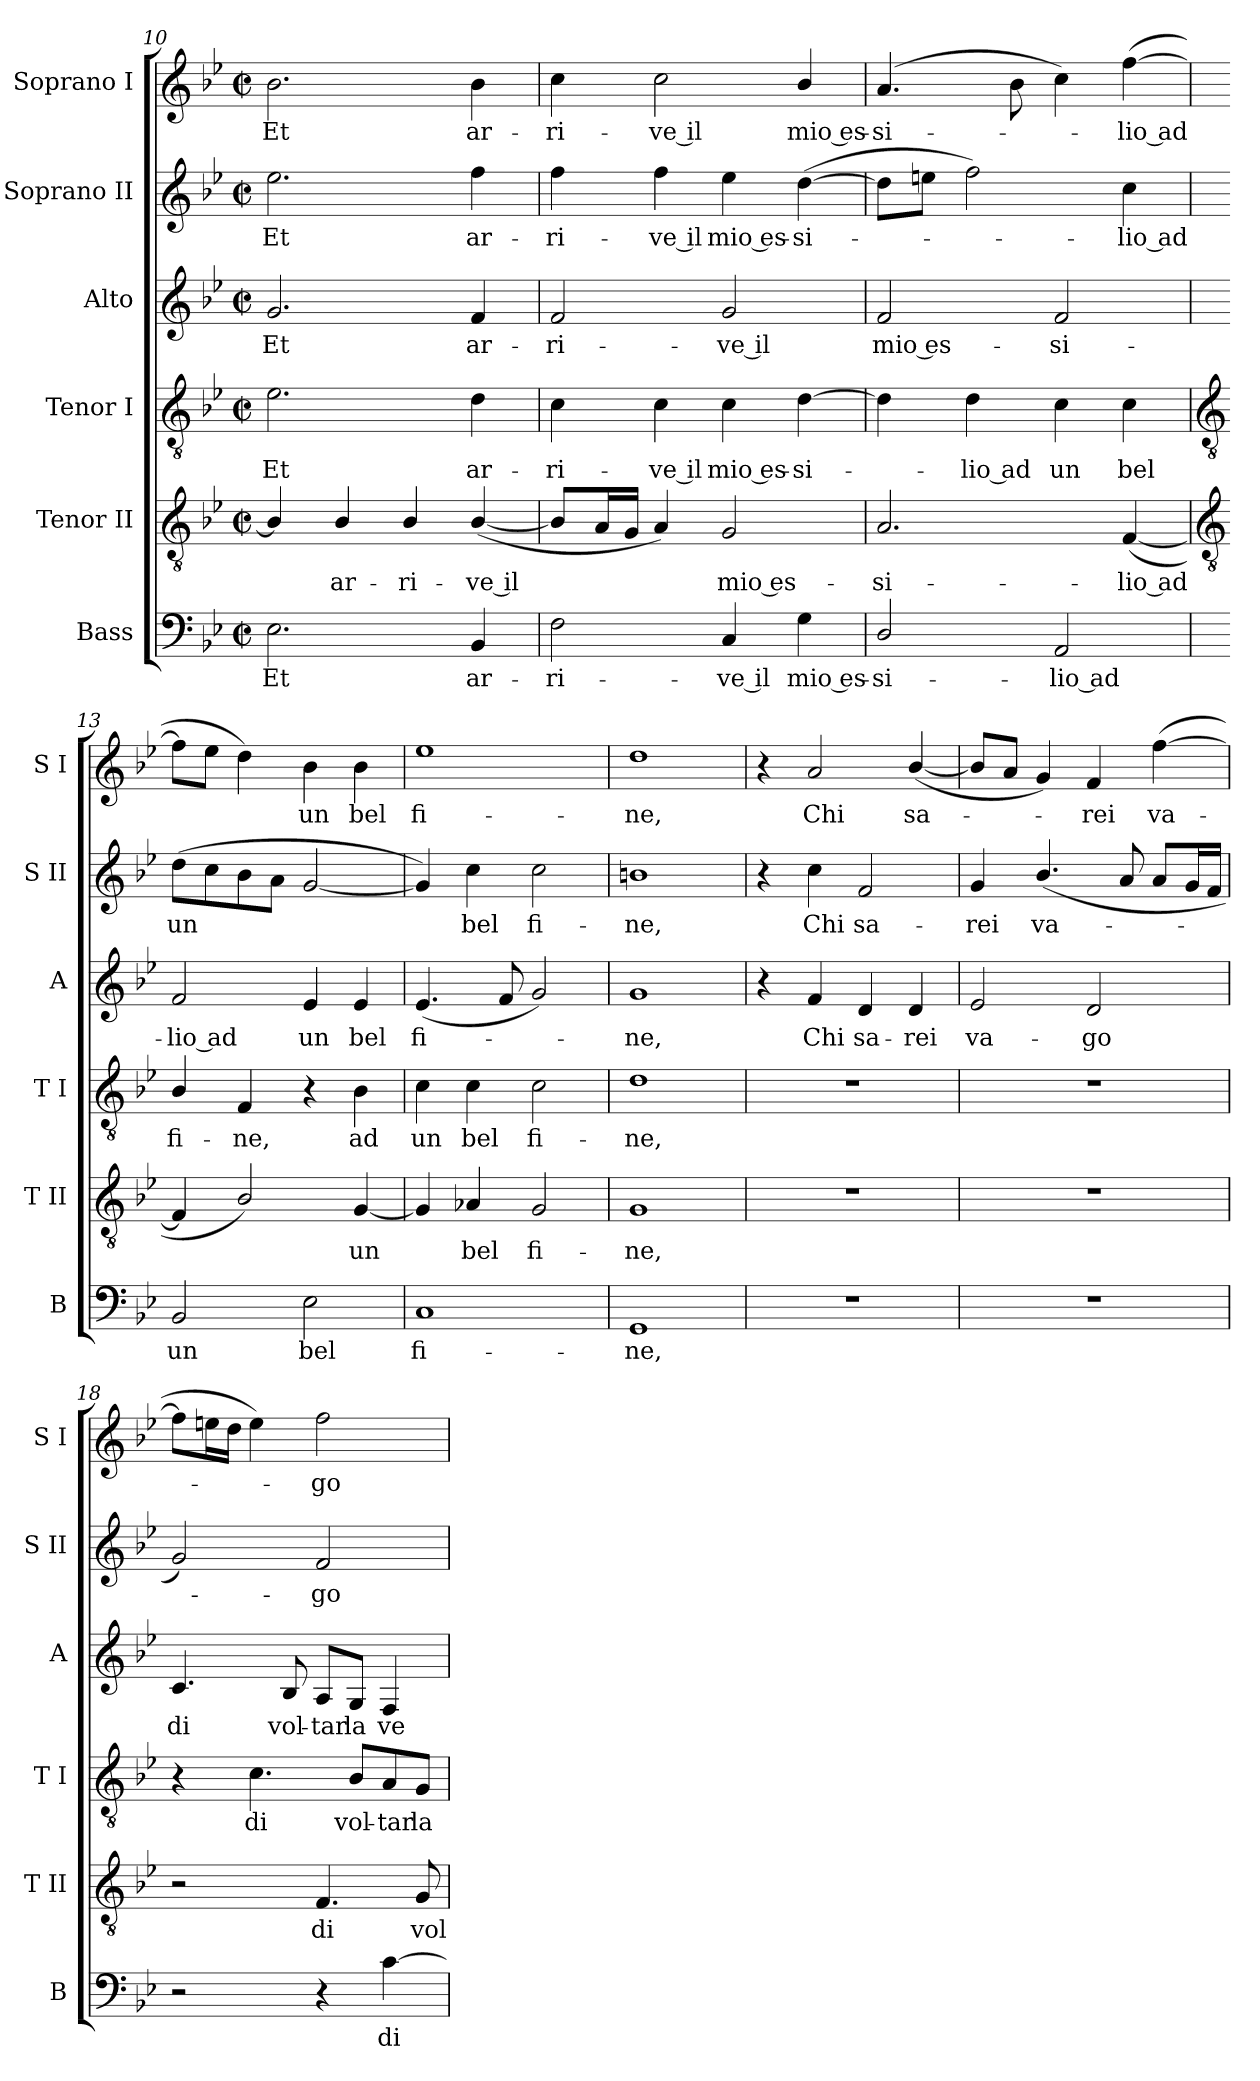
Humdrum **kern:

**kern	**text	**kern	**text	**kern	**text	**kern	**text	**kern	**text	**kern	**text
*part6	*part6	*part5	*part5	*part4	*part4	*part3	*part3	*part2	*part2	*part1	*part1
*staff6	*staff6	*staff5	*staff5	*staff4	*staff4	*staff3	*staff3	*staff2	*staff2	*staff1	*staff1
*I"Bass	*	*I"Tenor II	*	*I"Tenor I	*	*I"Alto	*	*I"Soprano II	*	*I"Soprano I	*
*I'B	*	*I'T II	*	*I'T I	*	*I'A	*	*I'S II	*	*I'S I	*
*clefF4	*	*clefGv2	*	*clefGv2	*	*clefG2	*	*clefG2	*	*clefG2	*
*k[b-e-]	*	*k[b-e-]	*	*k[b-e-]	*	*k[b-e-]	*	*k[b-e-]	*	*k[b-e-]	*
*B-:	*	*B-:	*	*B-:	*	*B-:	*	*B-:	*	*B-:	*
*M2/2	*	*M2/2	*	*M2/2	*	*M2/2	*	*M2/2	*	*M2/2	*
*met(c|)	*	*met(c|)	*	*met(c|)	*	*met(c|)	*	*met(c|)	*	*met(c|)	*
=10	=10	=10	=10	=10	=10	=10	=10	=10	=10	=10	=10
!	!LO:LY:b	!	!	!	!LO:LY:b	!	!LO:LY:b	!	!LO:LY:b	!	!LO:LY:b
2.E-	Et	4B-/]	.	2.e-	Et	2.g	Et	2.ee-	Et	2.b-	Et
!	!	!	!LO:LY:b	!	!	!	!	!	!	!	!
.	.	4B-/	ar-	.	.	.	.	.	.	.	.
!	!	!	!LO:LY:b	!	!	!	!	!	!	!	!
.	.	4B-/	-ri-	.	.	.	.	.	.	.	.
!	!LO:LY:b	!	!LO:LY:b	!	!LO:LY:b	!	!LO:LY:b	!	!LO:LY:b	!	!LO:LY:b
4BB-	ar-	(<[4B-/	-ve il	4d	ar-	4f	ar-	4ff	ar-	4b-	ar-
=11	=11	=11	=11	=11	=11	=11	=11	=11	=11	=11	=11
!	!LO:LY:b	!	!	!	!LO:LY:b	!	!LO:LY:b	!	!LO:LY:b	!	!LO:LY:b
2F	-ri-	8B-L]	.	4c	-ri-	2f	-ri-	4ff	-ri-	4cc	-ri-
.	.	16AL	.	.	.	.	.	.	.	.	.
.	.	16GJJ	.	.	.	.	.	.	.	.	.
!	!	!	!	!	!LO:LY:b	!	!	!	!LO:LY:b	!	!LO:LY:b
.	.	4A)	.	4c	-ve il	.	.	4ff	-ve il	2cc	-ve il
!	!LO:LY:b	!	!LO:LY:b	!	!LO:LY:b	!	!LO:LY:b	!	!LO:LY:b	!	!
4C	-ve il	2G	mio es-	4c	mio es-	2g	-ve il	4ee-	mio es-	.	.
!	!LO:LY:b	!	!	!	!LO:LY:b	!	!	!	!LO:LY:b	!	!LO:LY:b
4G	mio es-	.	.	[4d	-si-	.	.	(>[4dd	-si-	4b-/	mio es-
=12	=12	=12	=12	=12	=12	=12	=12	=12	=12	=12	=12
!	!LO:LY:b	!	!LO:LY:b	!	!	!	!LO:LY:b	!	!	!	!LO:LY:b
2D/	-si-	2.A	-si-	4d]	.	2f	mio es-	8ddL]	.	(>4.a	-si-
.	.	.	.	.	.	.	.	8eenJ	.	.	.
!	!	!	!	!	!LO:LY:b	!	!	!	!	!	!
.	.	.	.	4d	lio ad	.	.	2ff)	.	.	.
.	.	.	.	.	.	.	.	.	.	8b-	.
!	!LO:LY:b	!	!	!	!LO:LY:b	!	!LO:LY:b	!	!	!	!
2AA	-lio ad	.	.	4c	un	2f	-si-	.	.	4cc)	.
!	!	!	!LO:LY:b	!	!LO:LY:b	!	!	!	!LO:LY:b	!	!LO:LY:b
.	.	(<[4F	-lio ad	4c	bel	.	.	4cc	lio ad	(>[4ff	lio ad
!!LO:LB:g=z
=13	=13	=13	=13	=13	=13	=13	=13	=13	=13	=13	=13
*	*	*clefGv2	*	*clefGv2	*	*	*	*	*	*	*
!	!LO:LY:b	!	!	!	!LO:LY:b	!	!LO:LY:b	!	!LO:LY:b	!	!
2BB-	un	4F]	.	4B-/	fi-	2f	-lio ad	(>8ddL	un	8ffL]	.
.	.	.	.	.	.	.	.	8cc	.	8ee-J	.
!	!	!	!	!	!LO:LY:b	!	!	!	!	!	!
.	.	2B-/)	.	4F	-ne,	.	.	8b-	.	4dd)	.
.	.	.	.	.	.	.	.	8aJ	.	.	.
!	!LO:LY:b	!	!	!	!	!	!LO:LY:b	!	!	!	!LO:LY:b
2E-	bel	.	.	4r	.	4e-	un	[2g	.	4b-	un
!	!	!	!LO:LY:b	!	!LO:LY:b	!	!LO:LY:b	!	!	!	!LO:LY:b
.	.	[4G	un	4B-	ad	4e-	bel	.	.	4b-	bel
=14	=14	=14	=14	=14	=14	=14	=14	=14	=14	=14	=14
!	!LO:LY:b	!	!	!	!LO:LY:b	!	!LO:LY:b	!	!	!	!LO:LY:b
1C	fi-	4G]	.	4c	un	(<4.e-	fi-	4g])	.	1ee-	fi-
!	!	!	!LO:LY:b	!	!LO:LY:b	!	!	!	!LO:LY:b	!	!
.	.	4A-X	bel	4c	bel	.	.	4cc	bel	.	.
.	.	.	.	.	.	8f	.	.	.	.	.
!	!	!	!LO:LY:b	!	!LO:LY:b	!	!	!	!LO:LY:b	!	!
.	.	2G	fi-	2c	fi-	2g)	.	2cc	fi-	.	.
=15	=15	=15	=15	=15	=15	=15	=15	=15	=15	=15	=15
!	!LO:LY:b	!	!LO:LY:b	!	!LO:LY:b	!	!LO:LY:b	!	!LO:LY:b	!	!LO:LY:b
1GG	-ne,	1G	-ne,	1d	-ne,	1g	ne,	1bn	-ne,	1dd	-ne,
=16	=16	=16	=16	=16	=16	=16	=16	=16	=16	=16	=16
1r	.	1r	.	1r	.	4r	.	4r	.	4r	.
!	!	!	!	!	!	!	!LO:LY:b	!	!LO:LY:b	!	!LO:LY:b
.	.	.	.	.	.	4f	Chi	4cc	Chi	2a	Chi
!	!	!	!	!	!	!	!LO:LY:b	!	!LO:LY:b	!	!
.	.	.	.	.	.	4d	sa-	2f	sa-	.	.
!	!	!	!	!	!	!	!LO:LY:b	!	!	!	!LO:LY:b
.	.	.	.	.	.	4d	-rei	.	.	(<[4b-/	sa-
=17	=17	=17	=17	=17	=17	=17	=17	=17	=17	=17	=17
!	!	!	!	!	!	!	!LO:LY:b	!	!LO:LY:b	!	!
1r	.	1r	.	1r	.	2e-	va-	4g	-rei	8b-L]	.
.	.	.	.	.	.	.	.	.	.	8aJ	.
!	!	!	!	!	!	!	!	!	!LO:LY:b	!	!
.	.	.	.	.	.	.	.	(<4.b-/	va-	4g)	.
!	!	!	!	!	!	!	!LO:LY:b	!	!	!	!LO:LY:b
.	.	.	.	.	.	2d	-go	.	.	4f	rei
.	.	.	.	.	.	.	.	8a	.	.	.
!	!	!	!	!	!	!	!	!	!	!	!LO:LY:b
.	.	.	.	.	.	.	.	8aL	.	(>[4ff	va-
.	.	.	.	.	.	.	.	16gL	.	.	.
.	.	.	.	.	.	.	.	16fJJ	.	.	.
=18	=18	=18	=18	=18	=18	=18	=18	=18	=18	=18	=18
!	!	!	!	!	!	!	!LO:LY:b	!	!	!	!
2r	.	2r	.	4r	.	4.c	di	2g)	.	8ffL]	.
.	.	.	.	.	.	.	.	.	.	16eenL	.
.	.	.	.	.	.	.	.	.	.	16ddJJ	.
!	!	!	!	!	!LO:LY:b	!	!	!	!	!	!
.	.	.	.	4.c	di	.	.	.	.	4ee)	.
!	!	!	!	!	!	!	!LO:LY:b	!	!	!	!
.	.	.	.	.	.	8B-	vol-	.	.	.	.
!	!	!	!LO:LY:b	!	!	!	!LO:LY:b	!	!LO:LY:b	!	!LO:LY:b
4r	.	4.F	di	.	.	8A/L	-tar	2f	go	2ff	go
!	!	!	!	!	!LO:LY:b	!	!LO:LY:b	!	!	!	!
.	.	.	.	8B-/L	vol-	8G/J	la	.	.	.	.
!	!LO:LY:b	!	!	!	!LO:LY:b	!	!LO:LY:b	!	!	!	!
[4c	di	.	.	8A/	-tar	4F	ve-	.	.	.	.
!	!	!	!LO:LY:b	!	!LO:LY:b	!	!	!	!	!	!
.	.	8G	vol-	8G/J	la	.	.	.	.	.	.
=	=	=	=	=	=	=	=	=	=	=	=
*-	*-	*-	*-	*-	*-	*-	*-	*-	*-	*-	*-
